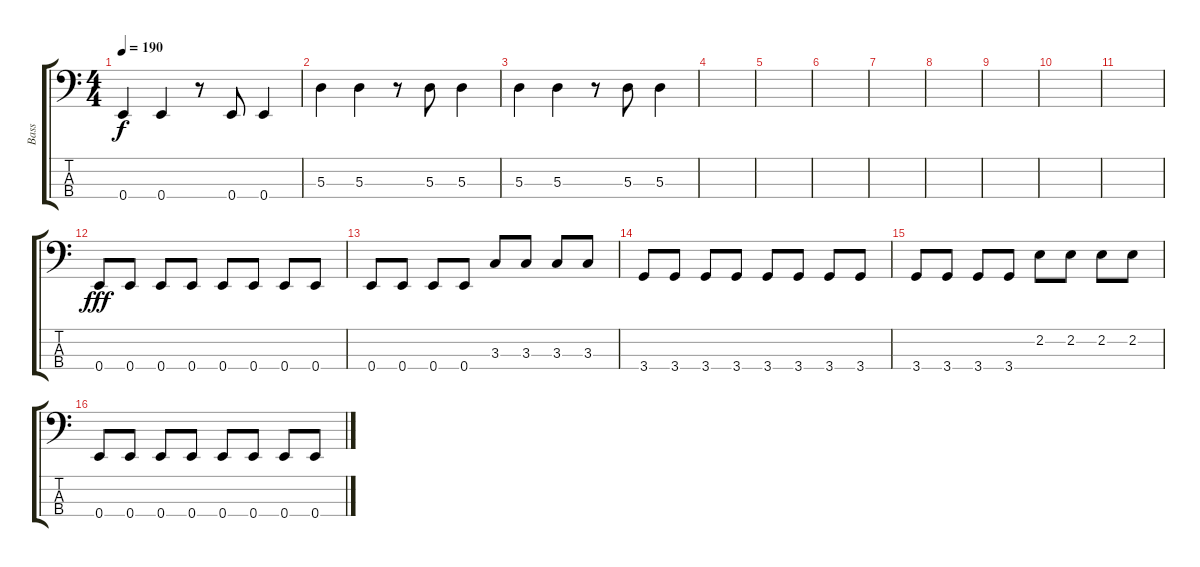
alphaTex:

\track ("Bass" "Bass") {instrument electricbassfinger}
\staff {score tabs}
\tuning (G2 D2 A1 E1) {hide}
\ts (4 4)
\tempo 190
\clef f4
\ks c
0.4.4{dy f} 0.4.4 r.8 0.4.8 0.4.4 |
5.3.4 5.3.4 r.8 5.3.8 5.3.4 |
5.3.4 5.3.4 r.8 5.3.8 5.3.4 |
|
|
|
|
|
|
|
|
0.4.8{dy fff} 0.4.8 0.4.8 0.4.8 0.4.8 0.4.8 0.4.8 0.4.8 |
0.4.8 0.4.8 0.4.8 0.4.8 3.3.8 3.3.8 3.3.8 3.3.8 |
3.4.8 3.4.8 3.4.8 3.4.8 3.4.8 3.4.8 3.4.8 3.4.8 |
3.4.8 3.4.8 3.4.8 3.4.8 2.2.8 2.2.8 2.2.8 2.2.8 |
0.4.8 0.4.8 0.4.8 0.4.8 0.4.8 0.4.8 0.4.8 0.4.8
